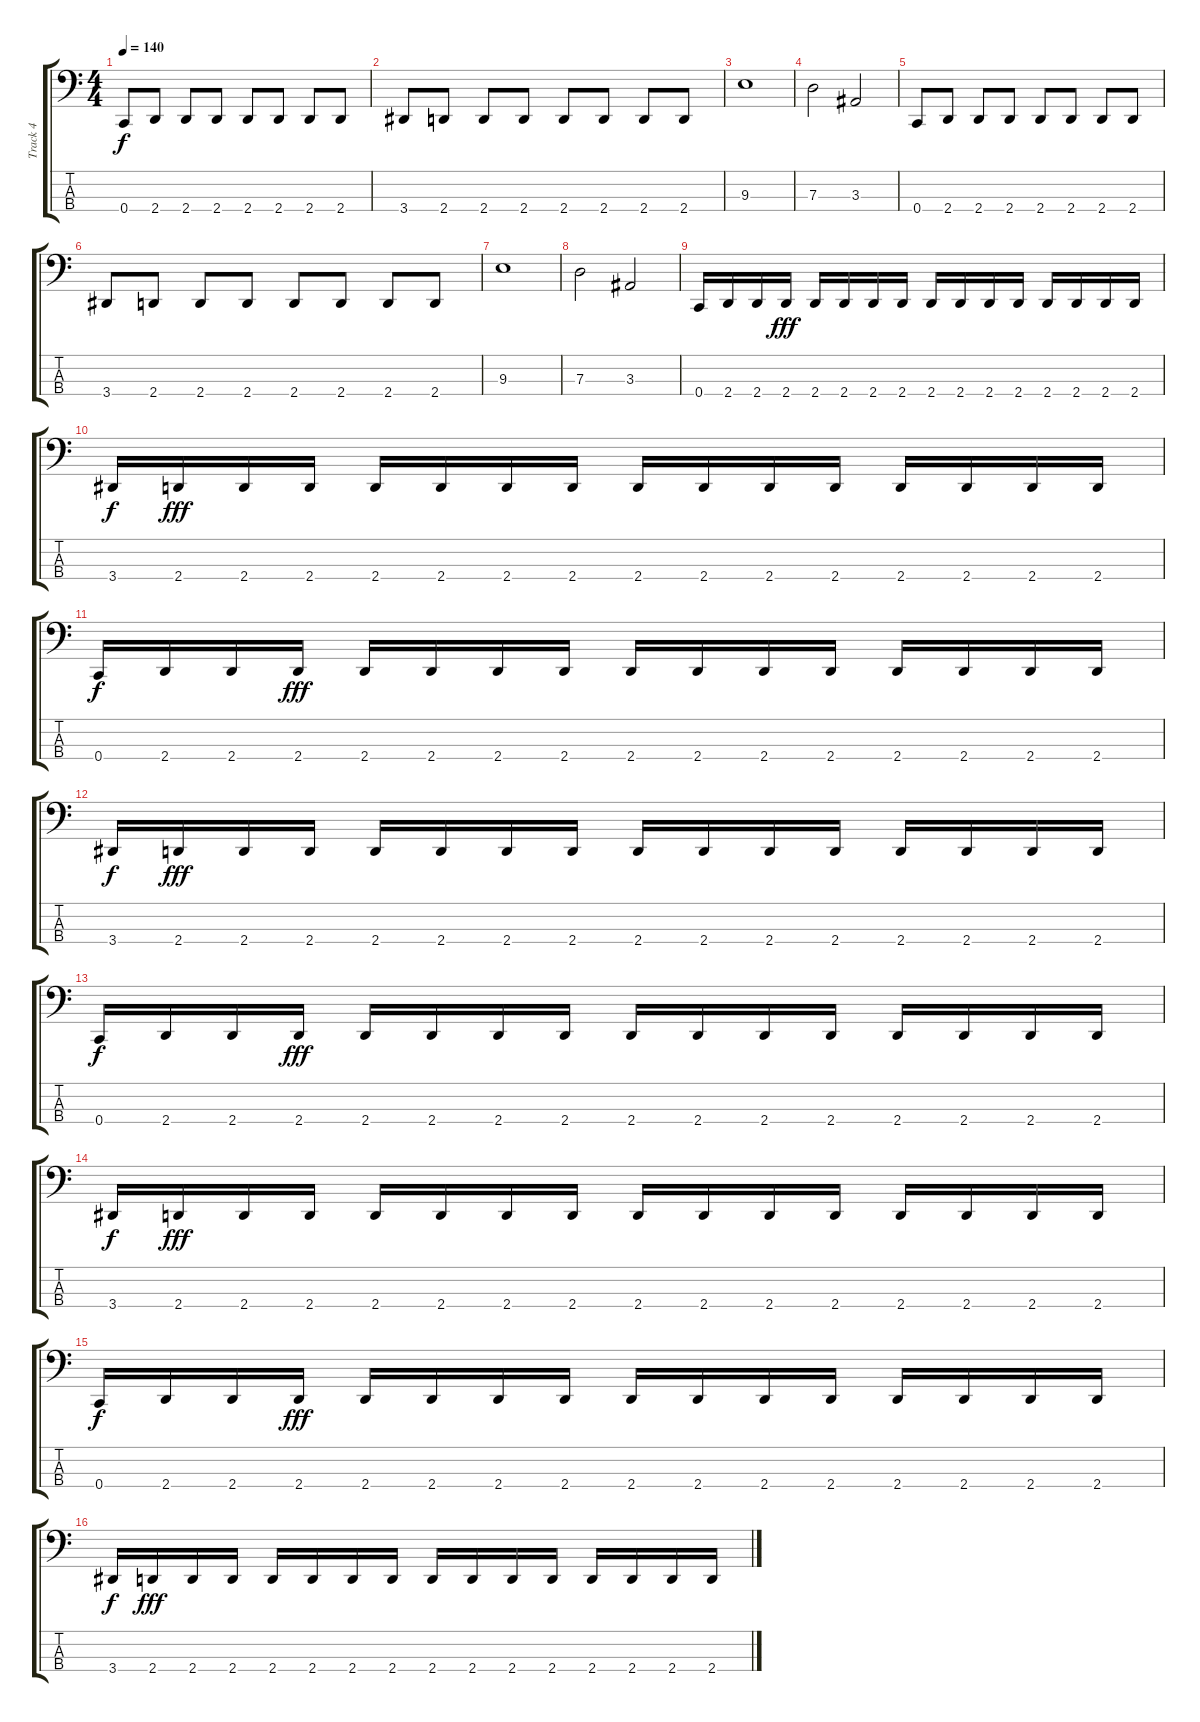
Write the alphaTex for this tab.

\track ("Track 4" "Track 4") {instrument electricbasspick}
\staff {score tabs}
\tuning (F2 C2 G1 C1) {hide}
\ts (4 4)
\tempo 140
\clef f4
\ks c
0.4.8{dy f} 2.4.8 2.4.8 2.4.8 2.4.8 2.4.8 2.4.8 2.4.8 |
3.4.8 2.4.8 2.4.8 2.4.8 2.4.8 2.4.8 2.4.8 2.4.8 |
9.3.1 |
7.3.2 3.3.2 |
0.4.8 2.4.8 2.4.8 2.4.8 2.4.8 2.4.8 2.4.8 2.4.8 |
3.4.8 2.4.8 2.4.8 2.4.8 2.4.8 2.4.8 2.4.8 2.4.8 |
9.3.1 |
7.3.2 3.3.2 |
0.4.16 2.4.16 2.4.16 2.4.16{dy fff} 2.4.16 2.4.16 2.4.16 2.4.16 2.4.16 2.4.16 2.4.16 2.4.16 2.4.16 2.4.16 2.4.16 2.4.16 |
3.4.16{dy f} 2.4.16{dy fff} 2.4.16 2.4.16 2.4.16 2.4.16 2.4.16 2.4.16 2.4.16 2.4.16 2.4.16 2.4.16 2.4.16 2.4.16 2.4.16 2.4.16 |
0.4.16{dy f} 2.4.16 2.4.16 2.4.16{dy fff} 2.4.16 2.4.16 2.4.16 2.4.16 2.4.16 2.4.16 2.4.16 2.4.16 2.4.16 2.4.16 2.4.16 2.4.16 |
3.4.16{dy f} 2.4.16{dy fff} 2.4.16 2.4.16 2.4.16 2.4.16 2.4.16 2.4.16 2.4.16 2.4.16 2.4.16 2.4.16 2.4.16 2.4.16 2.4.16 2.4.16 |
0.4.16{dy f} 2.4.16 2.4.16 2.4.16{dy fff} 2.4.16 2.4.16 2.4.16 2.4.16 2.4.16 2.4.16 2.4.16 2.4.16 2.4.16 2.4.16 2.4.16 2.4.16 |
3.4.16{dy f} 2.4.16{dy fff} 2.4.16 2.4.16 2.4.16 2.4.16 2.4.16 2.4.16 2.4.16 2.4.16 2.4.16 2.4.16 2.4.16 2.4.16 2.4.16 2.4.16 |
0.4.16{dy f} 2.4.16 2.4.16 2.4.16{dy fff} 2.4.16 2.4.16 2.4.16 2.4.16 2.4.16 2.4.16 2.4.16 2.4.16 2.4.16 2.4.16 2.4.16 2.4.16 |
3.4.16{dy f} 2.4.16{dy fff} 2.4.16 2.4.16 2.4.16 2.4.16 2.4.16 2.4.16 2.4.16 2.4.16 2.4.16 2.4.16 2.4.16 2.4.16 2.4.16 2.4.16
